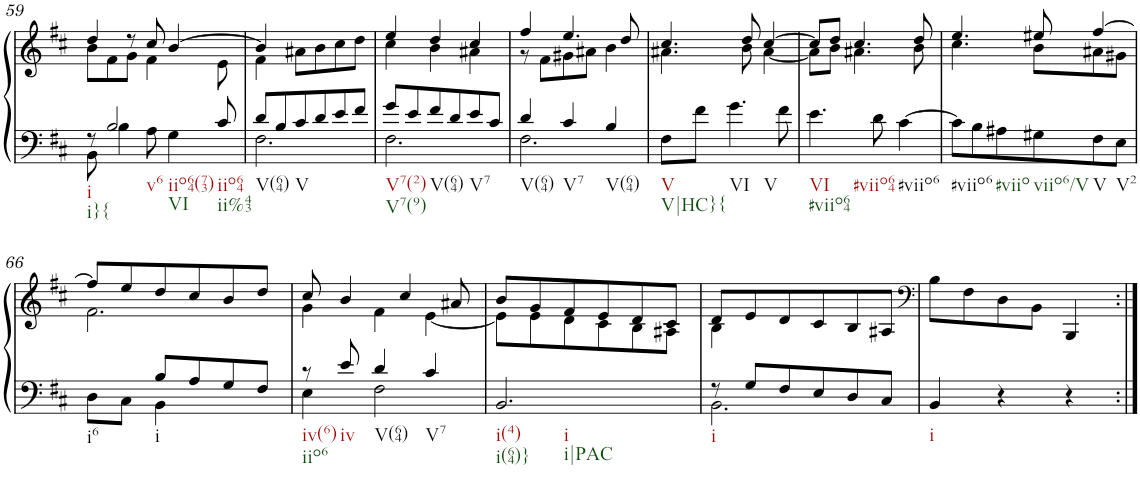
**kern	**kern
*part1	*part1
*staff2	*staff1
*I"Piano	*
*I'Pno.	*
!!LO:PB:g=z
*clefF4	*clefG2
*k[f#c#]	*k[f#c#]
*M3/4	*M3/4
=59	=59
*^	*^
!LO:TX:b:t=i	!	!	!
!LO:TX:b:t=i}{	!	!	!
8r	8BB\	4dd/	8b\L
!LO:TX:b:t=v6	!	!	!
!LO:TX:b:t=iio64(73)	!	!	!
!LO:TX:b:t=VI	!	!	!
2B/	4B\	.	8f#\
.	.	8r	8g\J
.	8A\	8cc#/	4f#\
.	4G\	[4b/	.
!LO:TX:b:t=iio64	!	!	!
!LO:TX:b:t=ii%43	!	!	!
8c#/	.	.	8e\
=60	=60	=60	=60
!LO:TX:b:t=V(64)	!	!	!
8d/L	2.F#\	4b/]	4f#\
8B/	.	.	.
!LO:TX:b:t=V	!	!	!
8c#/	.	8a#X\L	2ryy
8d/	.	8b\	.
8e/	.	8cc#\	.
8f#/J	.	8dd\J	.
=61	=61	=61	=61
!LO:TX:b:t=V7(2)	!	!	!
!LO:TX:b:t=V7(9)	!	!	!
8g/L	2.F#\	4ee/	4cc#\
8e/	.	.	.
!LO:TX:b:t=V(64)	!	!	!
8f#/	.	4dd/	4b\
8d/	.	.	.
!LO:TX:b:t=V7	!	!	!
8e/	.	4cc#/	4a#X\
8c#/J	.	.	.
=62	=62	=62	=62
!LO:TX:b:t=V(64)	!	!	!
4d/	2.F#\	4ff#/	8r
.	.	.	8f#\L
!LO:TX:b:t=V7	!	!	!
4c#/	.	4.ee/	8g#X\
.	.	.	8a#X\J
!LO:TX:b:t=V(64)	!	!	!
4B/	.	.	4b\
.	.	8dd/	.
*v	*v	*	*
=63	=63	=63
!LO:TX:b:t=V	!	!
!LO:TX:b:t=V|HC}{	!	!
8F#\L	4.cc#/	4.a#X\
8f#\J	.	.
!LO:TX:b:t=VI	!	!
!LO:TX:b:t=V	!	!
4.g\	.	.
.	8dd/	8b\
.	[4cc#/	[4a#\
8f#\	.	.
=64	=64	=64
!LO:TX:b:t=VI	!	!
!LO:TX:b:t=#viio64	!	!
!LO:TX:b:t=#viio64	!	!
4.e\	8cc#/L]	8a#\L]
.	8dd/J	8b\J
.	4.cc#/	4.a#X\
8d\	.	.
!LO:TX:b:t=#viio6	!	!
[4c#\	.	.
.	8dd/	8b\
=65	=65	=65
!LO:TX:b:t=#viio6	!	!
8c#\L]	4.ee/	4.cc#\
8B\	.	.
!LO:TX:b:t=#viio	!	!
8A#X\	.	.
!LO:TX:b:t=viio6/V	!	!
8G#X\	8ee#X/	8b\L
!LO:TX:b:t=V	!	!
8F#\	[4ff#/	8a#X\
!LO:TX:b:t=V2	!	!
8E\J	.	8g#X\J
!!LO:LB:g=z	!!
=66	=66	=66
*^	*	*
!LO:TX:b:t=i6	!	!	!
4ryy	8D\L	8ff#/L]	2.f#\
.	8C#\J	8ee/	.
!LO:TX:b:t=i	!	!	!
8B/L	4BB\	8dd/	.
8A/	.	8cc#/	.
8G/	4ryy	8b/	.
8F#/J	.	8dd/J	.
=67	=67	=67	=67
!LO:TX:b:t=iv(6)	!	!	!
!LO:TX:b:t=iio6	!	!	!
8r	4E\	8cc#/	4g\
!LO:TX:b:t=iv	!	!	!
8e/	.	4b/	.
!LO:TX:b:t=V(64)	!	!	!
4d/	2F#\	.	4f#\
.	.	4cc#/	.
!LO:TX:b:t=V7	!	!	!
4c#/	.	.	[4e\
.	.	8a#X/	.
*v	*v	*	*
=68	=68	=68
!LO:TX:b:t=i(4)	!	!
!LO:TX:b:t=i(64)}	!	!
!LO:TX:b:t=i	!	!
!LO:TX:b:t=i|PAC	!	!
2.BB/	8b/L	8e\L]
.	8g/	8e\
.	8f#/	8d\
.	8e/	8c#\
.	8d/	8B\
.	8c#/J	8A#X\J
=69	=69	=69
*^	*	*
!LO:TX:b:t=i	!	!	!
8r	2.BB\	8d/L	4B\
8G/L	.	8e/	.
8F#/	.	8d/	4ryy
8E/	.	8c#/	.
8D/	.	8B/	4ryy
8C#/J	.	8A#X/J	.
*v	*v	*	*
*	*v	*v
=70	=70
*	*clefF4
!LO:TX:b:t=i	!
4BB/	8B\L
.	8F#\
4r	8D\
.	8BB\J
4r	4BBB/
=:|!	=:|!
*-	*-
